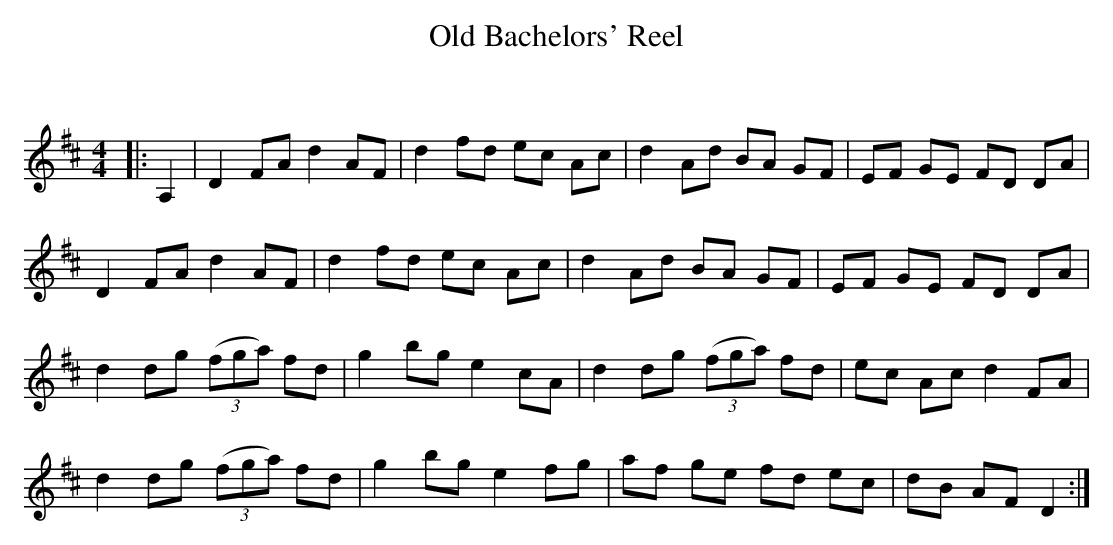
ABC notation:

X:1
T: Old Bachelors' Reel
C:
Q: 232
K:D
M:4/4
L:1/8
|:A,2|D2 FA d2 AF|d2 fd ec Ac|d2 Ad BA GF|EF GE FD DA|
D2 FA d2 AF|d2 fd ec Ac|d2 Ad BA GF|EF GE FD DA|
d2 dg ((3fga) fd|g2 bg e2 cA|d2 dg ((3fga) fd|ec Ac d2 FA|
d2 dg ((3fga) fd|g2 bg e2 fg|af ge fd ec|dB AF D2:|
